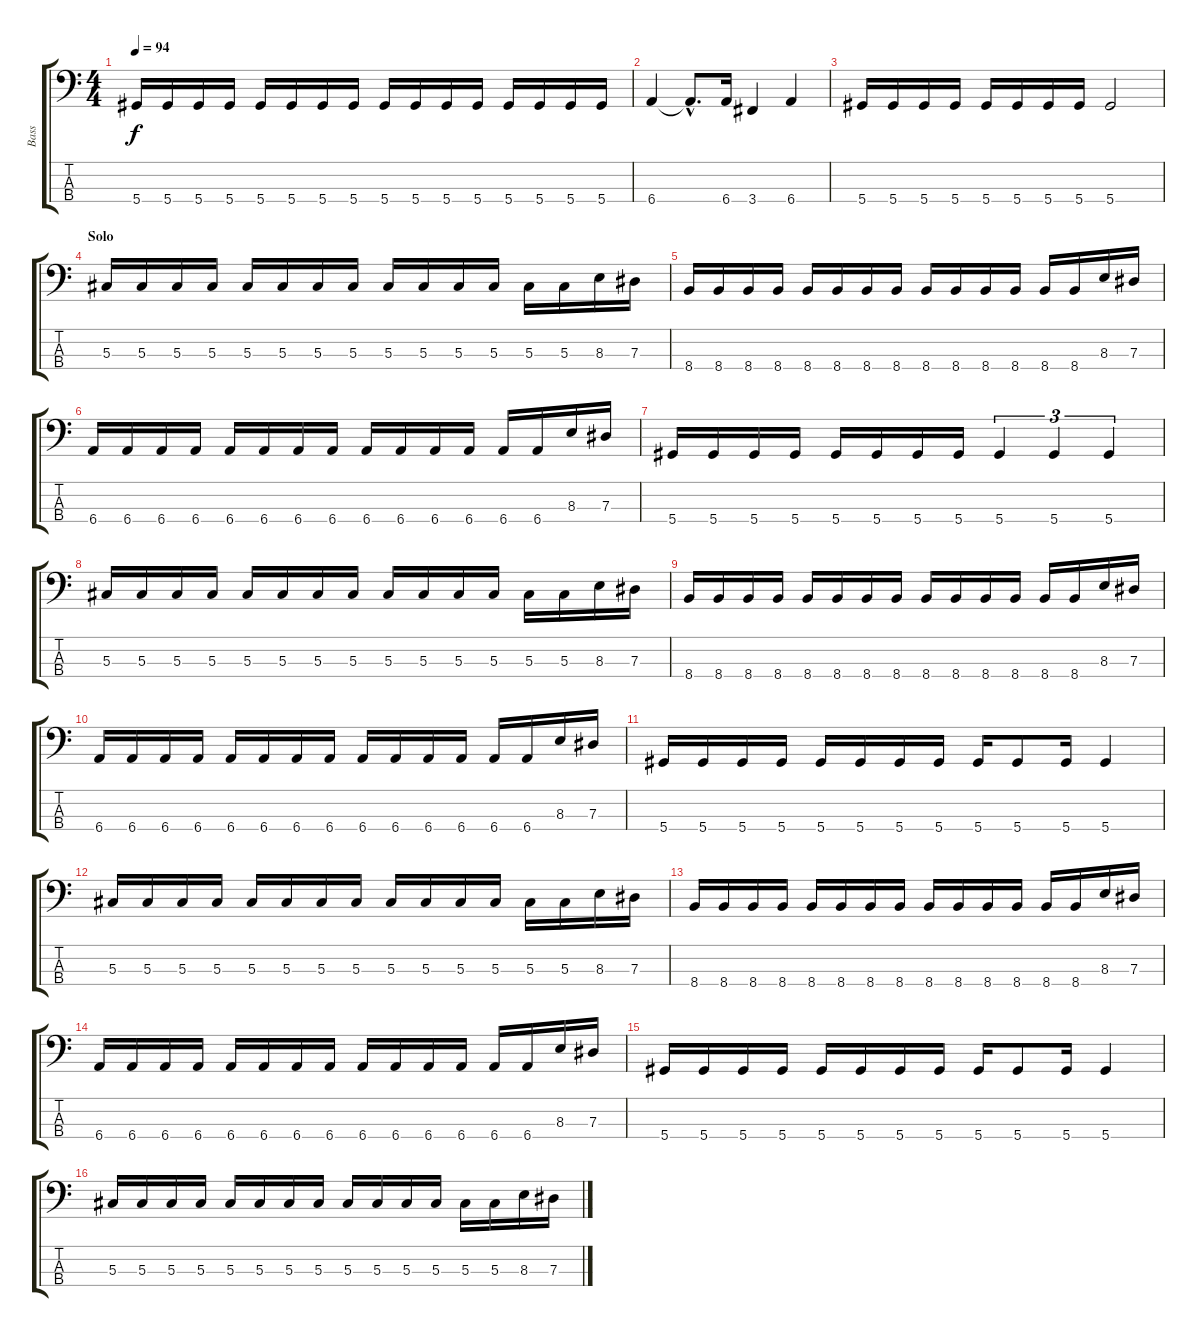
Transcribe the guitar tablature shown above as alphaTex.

\track ("Bass" "Bass") {instrument electricbassfinger}
\staff {score tabs}
\tuning (Gb2 Db2 Ab1 Eb1) {hide}
\ts (4 4)
\tempo 94
\clef f4
\ks c
5.4.16{dy f} 5.4.16 5.4.16 5.4.16 5.4.16 5.4.16 5.4.16 5.4.16 5.4.16 5.4.16 5.4.16 5.4.16 5.4.16 5.4.16 5.4.16 5.4.16 |
6.4.4 6.4{hac t}.8{d} 6.4.16 3.4.4 6.4.4 |
5.4.16 5.4.16 5.4.16 5.4.16 5.4.16 5.4.16 5.4.16 5.4.16 5.4.2 |
\section ("" "Solo")
5.3.16 5.3.16 5.3.16 5.3.16 5.3.16 5.3.16 5.3.16 5.3.16 5.3.16 5.3.16 5.3.16 5.3.16 5.3.16 5.3.16 8.3.16 7.3.16 |
8.4.16 8.4.16 8.4.16 8.4.16 8.4.16 8.4.16 8.4.16 8.4.16 8.4.16 8.4.16 8.4.16 8.4.16 8.4.16 8.4.16 8.3.16 7.3.16 |
6.4.16 6.4.16 6.4.16 6.4.16 6.4.16 6.4.16 6.4.16 6.4.16 6.4.16 6.4.16 6.4.16 6.4.16 6.4.16 6.4.16 8.3.16 7.3.16 |
5.4.16 5.4.16 5.4.16 5.4.16 5.4.16 5.4.16 5.4.16 5.4.16 5.4.4{tu (3 2)} 5.4.4{tu (3 2)} 5.4.4{tu (3 2)} |
5.3.16 5.3.16 5.3.16 5.3.16 5.3.16 5.3.16 5.3.16 5.3.16 5.3.16 5.3.16 5.3.16 5.3.16 5.3.16 5.3.16 8.3.16 7.3.16 |
8.4.16 8.4.16 8.4.16 8.4.16 8.4.16 8.4.16 8.4.16 8.4.16 8.4.16 8.4.16 8.4.16 8.4.16 8.4.16 8.4.16 8.3.16 7.3.16 |
6.4.16 6.4.16 6.4.16 6.4.16 6.4.16 6.4.16 6.4.16 6.4.16 6.4.16 6.4.16 6.4.16 6.4.16 6.4.16 6.4.16 8.3.16 7.3.16 |
5.4.16 5.4.16 5.4.16 5.4.16 5.4.16 5.4.16 5.4.16 5.4.16 5.4.16 5.4.8 5.4.16 5.4.4 |
5.3.16 5.3.16 5.3.16 5.3.16 5.3.16 5.3.16 5.3.16 5.3.16 5.3.16 5.3.16 5.3.16 5.3.16 5.3.16 5.3.16 8.3.16 7.3.16 |
8.4.16 8.4.16 8.4.16 8.4.16 8.4.16 8.4.16 8.4.16 8.4.16 8.4.16 8.4.16 8.4.16 8.4.16 8.4.16 8.4.16 8.3.16 7.3.16 |
6.4.16 6.4.16 6.4.16 6.4.16 6.4.16 6.4.16 6.4.16 6.4.16 6.4.16 6.4.16 6.4.16 6.4.16 6.4.16 6.4.16 8.3.16 7.3.16 |
5.4.16 5.4.16 5.4.16 5.4.16 5.4.16 5.4.16 5.4.16 5.4.16 5.4.16 5.4.8 5.4.16 5.4.4 |
5.3.16 5.3.16 5.3.16 5.3.16 5.3.16 5.3.16 5.3.16 5.3.16 5.3.16 5.3.16 5.3.16 5.3.16 5.3.16 5.3.16 8.3.16 7.3.16
